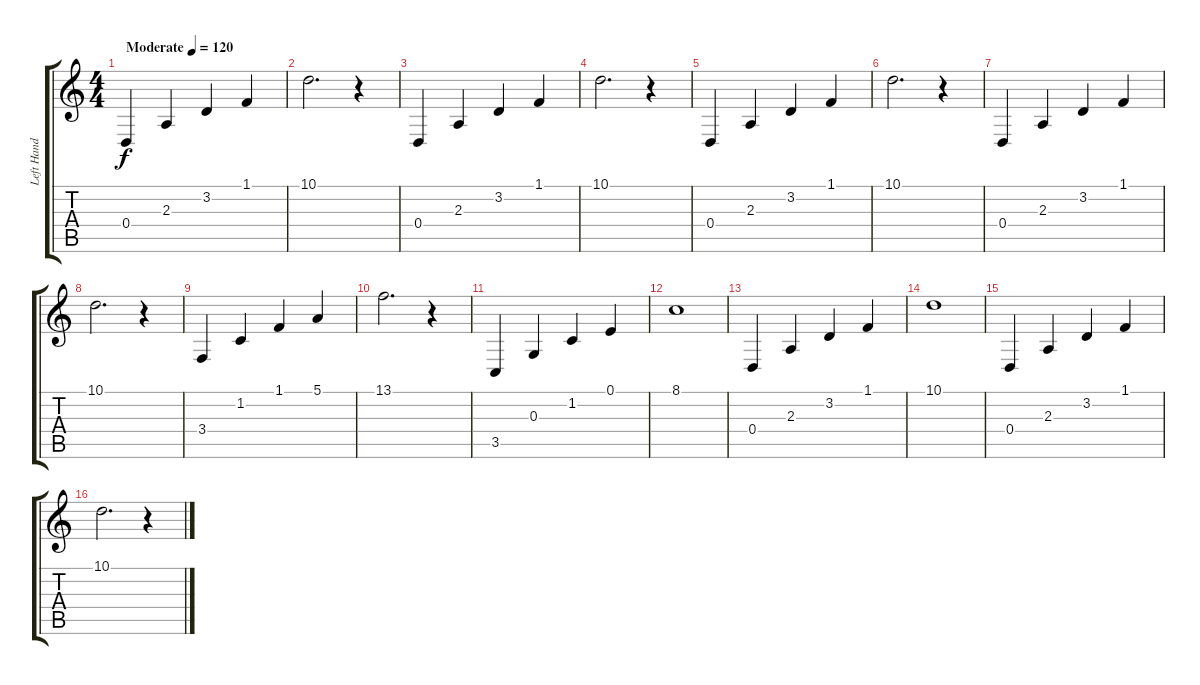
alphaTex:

\track ("Left Hand" "Left Hand") {instrument brightacousticpiano}
\staff {score tabs}
\tuning (E4 B3 G3 D3 A2 E2) {hide}
\ts (4 4)
\tempo (120 "Moderate")
\clef g2
\ks c
0.4.4{dy f instrument brightacousticpiano} 2.3.4 3.2.4 1.1.4 |
10.1.2{d} r.4 |
0.4.4 2.3.4 3.2.4 1.1.4 |
10.1.2{d} r.4 |
0.4.4 2.3.4 3.2.4 1.1.4 |
10.1.2{d} r.4 |
0.4.4 2.3.4 3.2.4 1.1.4 |
10.1.2{d} r.4 |
3.4.4 1.2.4 1.1.4 5.1.4 |
13.1.2{d} r.4 |
3.5.4 0.3.4 1.2.4 0.1.4 |
8.1.1 |
0.4.4 2.3.4 3.2.4 1.1.4 |
10.1.1 |
0.4.4 2.3.4 3.2.4 1.1.4 |
10.1.2{d} r.4
